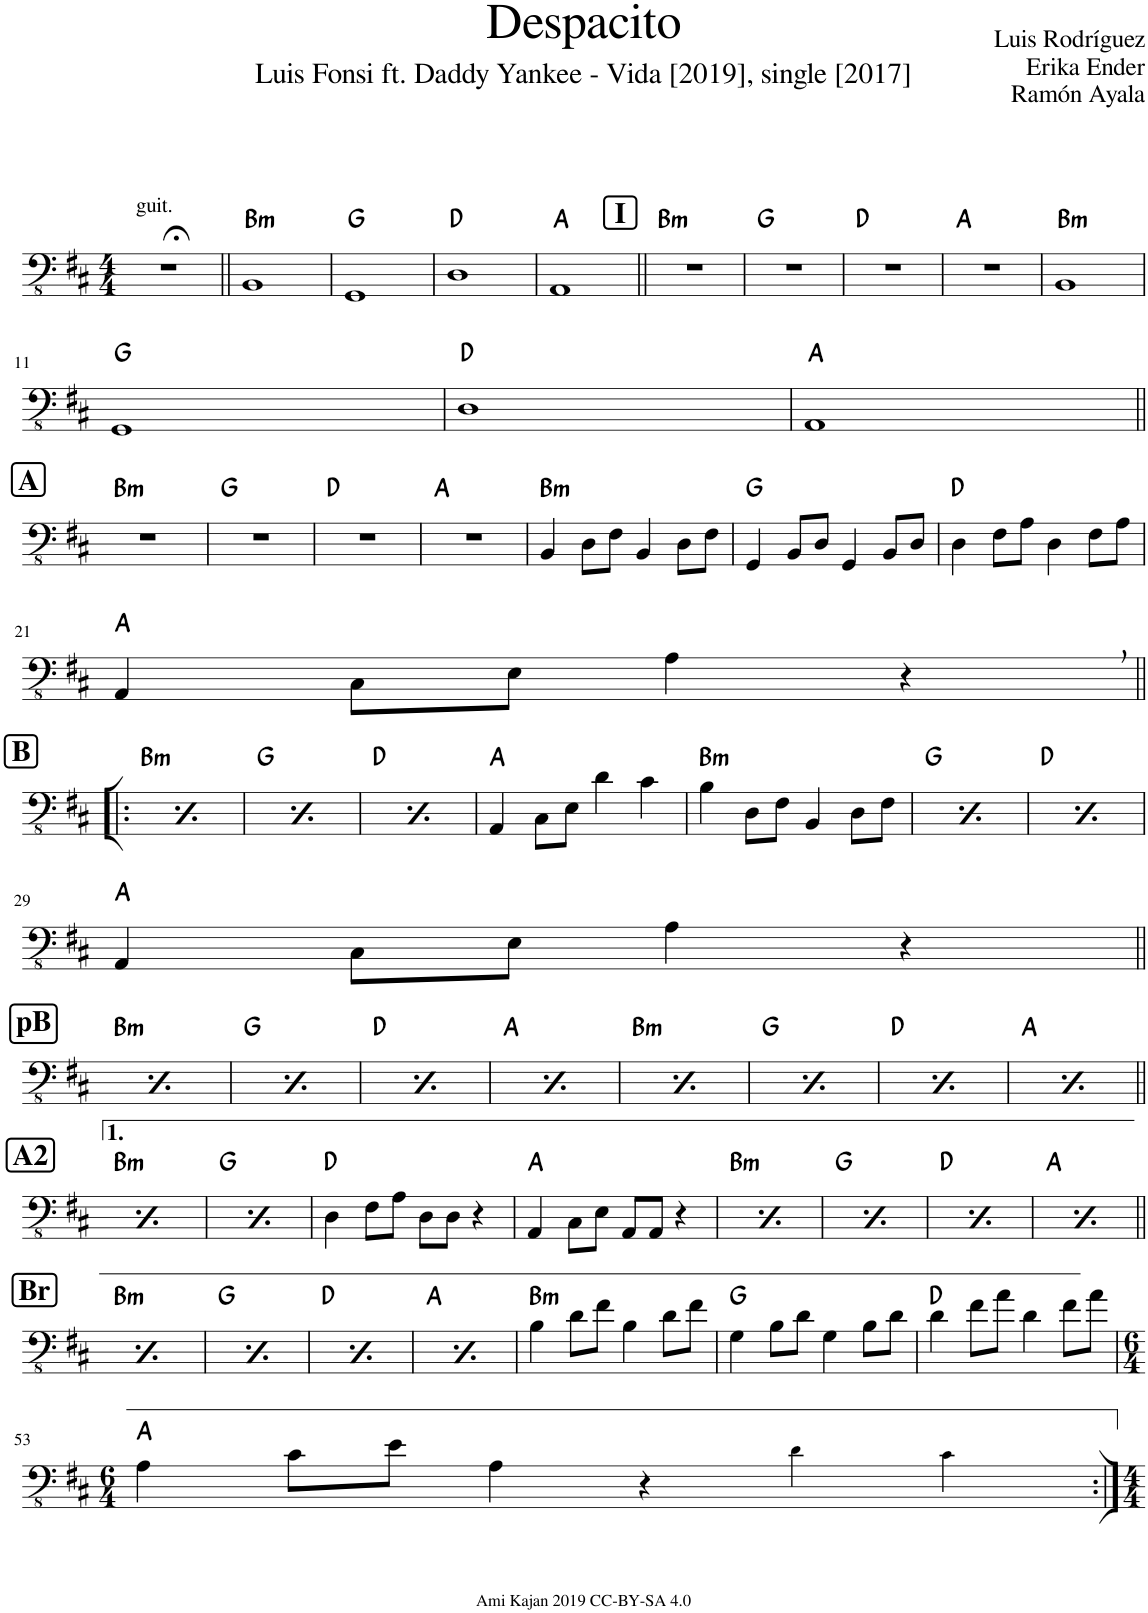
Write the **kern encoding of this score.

**kern	**harte
*part1	*part1
*staff1	*
*I"Acoustic Bass	*
*I'Bass	*
*clefFv4	*
*k[f#c#]	*
*M4/4	*
=1	=1
!LO:TX:a:t=guit.	!
1r;<	.
=2||	=2||
!	!LO:H:kt=m
1BBB	B:min
=3	=3
1GGG	G:maj
=4	=4
1DD	D:maj
=5	=5
1AAA	A:maj
!!LO:REH:place=s1:a:B:cj:fs=14:t=I
=6||	=6||
!	!LO:H:kt=m
1r	B:min
=7	=7
1r	G:maj
=8	=8
1r	D:maj
=9	=9
1r	A:maj
=10	=10
!	!LO:H:kt=m
1BBB	B:min
!!LO:LB:g=z
=11	=11
1GGG	G:maj
=12	=12
1DD	D:maj
=13	=13
1AAA	A:maj
!!LO:LB:g=z
!!LO:REH:place=s1:a:B:cj:fs=14:t=A
=14||	=14||
!	!LO:H:kt=m
1r	B:min
=15	=15
1r	G:maj
=16	=16
1r	D:maj
=17	=17
1r	A:maj
=18	=18
!	!LO:H:kt=m
4BBB/	B:min
8DD\L	.
8FF#\J	.
4BBB/	.
8DD\L	.
8FF#\J	.
=19	=19
4GGG/	G:maj
8BBB/L	.
8DD/J	.
4GGG/	.
8BBB/L	.
8DD/J	.
=20	=20
4DD\	D:maj
8FF#\L	.
8AA\J	.
4DD\	.
8FF#\L	.
8AA\J	.
!!LO:LB:g=z
=21	=21
4AAA/	A:maj
8CC#\L	.
8EE\J	.
4AA\	.
4r	.
!!LO:LB:g=z
=22!|:	=22!|:
4AAA/	A:maj
8CC#\L	.
8EE\J	.
4AA\	.
4r	.
=23	=23
4AAA/	A:maj
8CC#\L	.
8EE\J	.
4AA\	.
4r	.
=24	=24
4AAA/	A:maj
8CC#\L	.
8EE\J	.
4AA\	.
4r	.
=25	=25
4AAA/	A:maj
8CC#\L	.
8EE\J	.
4D\	.
4C#\	.
=26	=26
!	!LO:H:kt=m
4BB\	B:min
8DD\L	.
8FF#\J	.
4BBB/	.
8DD\L	.
8FF#\J	.
=27	=27
!	!LO:H:kt=m
4BB\	B:min
8DD\L	.
8FF#\J	.
4BBB/	.
8DD\L	.
8FF#\J	.
=28	=28
!	!LO:H:kt=m
4BB\	B:min
8DD\L	.
8FF#\J	.
4BBB/	.
8DD\L	.
8FF#\J	.
!!LO:LB:g=z
=29	=29
4AAA/	A:maj
8CC#\L	.
8EE\J	.
4AA\	.
4r	.
!!LO:LB:g=z
=30||	=30||
4AAA/	A:maj
8CC#\L	.
8EE\J	.
4AA\	.
4r	.
=31	=31
4AAA/	A:maj
8CC#\L	.
8EE\J	.
4AA\	.
4r	.
=32	=32
4AAA/	A:maj
8CC#\L	.
8EE\J	.
4AA\	.
4r	.
=33	=33
4AAA/	A:maj
8CC#\L	.
8EE\J	.
4AA\	.
4r	.
=34	=34
4AAA/	A:maj
8CC#\L	.
8EE\J	.
4AA\	.
4r	.
=35	=35
4AAA/	A:maj
8CC#\L	.
8EE\J	.
4AA\	.
4r	.
=36	=36
4AAA/	A:maj
8CC#\L	.
8EE\J	.
4AA\	.
4r	.
=37	=37
4AAA/	A:maj
8CC#\L	.
8EE\J	.
4AA\	.
4r	.
!!LO:LB:g=z
=38||	=38||
4AAA/	A:maj
8CC#\L	.
8EE\J	.
4AA\	.
4r	.
=39	=39
4AAA/	A:maj
8CC#\L	.
8EE\J	.
4AA\	.
4r	.
=40	=40
4DD\	D:maj
8FF#\L	.
8AA\J	.
8DD\L	.
8DD\J	.
4r	.
=41	=41
4AAA/	A:maj
8CC#\L	.
8EE\J	.
8AAA/L	.
8AAA/J	.
4r	.
=42	=42
4AAA/	A:maj
8CC#\L	.
8EE\J	.
8AAA/L	.
8AAA/J	.
4r	.
=43	=43
4AAA/	A:maj
8CC#\L	.
8EE\J	.
8AAA/L	.
8AAA/J	.
4r	.
=44	=44
4AAA/	A:maj
8CC#\L	.
8EE\J	.
8AAA/L	.
8AAA/J	.
4r	.
=45	=45
4AAA/	A:maj
8CC#\L	.
8EE\J	.
8AAA/L	.
8AAA/J	.
4r	.
!!LO:LB:g=z
=46||	=46||
4AAA/	A:maj
8CC#\L	.
8EE\J	.
8AAA/L	.
8AAA/J	.
4r	.
=47	=47
4AAA/	A:maj
8CC#\L	.
8EE\J	.
8AAA/L	.
8AAA/J	.
4r	.
=48	=48
4AAA/	A:maj
8CC#\L	.
8EE\J	.
8AAA/L	.
8AAA/J	.
4r	.
=49	=49
4AAA/	A:maj
8CC#\L	.
8EE\J	.
8AAA/L	.
8AAA/J	.
4r	.
=50	=50
!	!LO:H:kt=m
4BB\	B:min
8D\L	.
8F#\J	.
4BB\	.
8D\L	.
8F#\J	.
=51	=51
4GG\	G:maj
8BB\L	.
8D\J	.
4GG\	.
8BB\L	.
8D\J	.
=52	=52
4D\	D:maj
8F#\L	.
8A\J	.
4D\	.
8F#\L	.
8A\J	.
!!LO:LB:g=z
=53	=53
*M6/4	*
4AA\	A:maj
8C#\L	.
8E\J	.
4AA\	.
4r	.
4D!\	.
4C#!\	.
=:|!	=:|!
*-	*-
